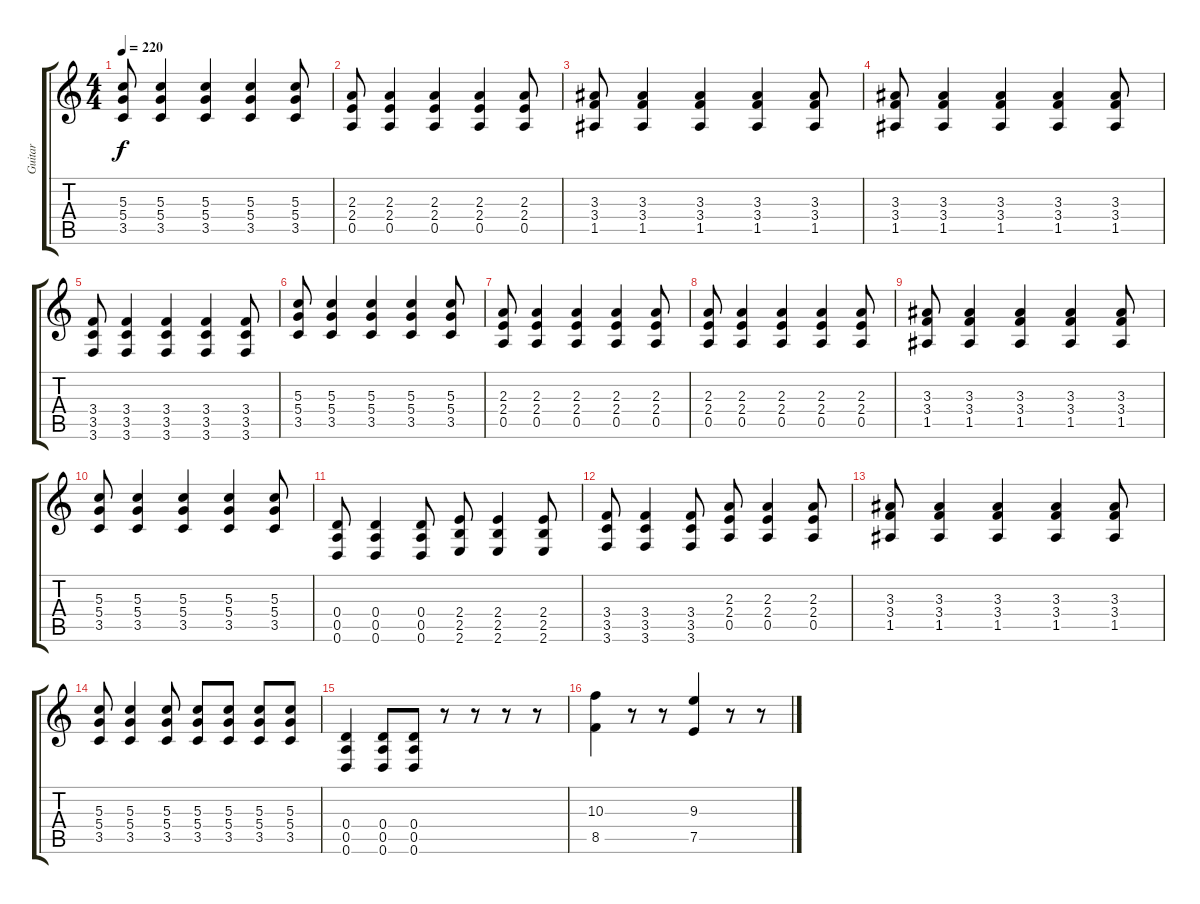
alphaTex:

\track ("Guitar" "Guitar") {instrument distortionguitar}
\staff {score tabs}
\tuning (E4 B3 G3 D3 A2 D2) {hide}
\ts (4 4)
\tempo 220
\clef g2
\ks c
(5.3 5.4 3.5).8{dy f} (5.3 5.4 3.5).4 (5.3 5.4 3.5).4 (5.3 5.4 3.5).4 (5.3 5.4 3.5).8 |
(2.3 2.4 0.5).8 (2.3 2.4 0.5).4 (2.3 2.4 0.5).4 (2.3 2.4 0.5).4 (2.3 2.4 0.5).8 |
(3.3 3.4 1.5).8 (3.3 3.4 1.5).4 (3.3 3.4 1.5).4 (3.3 3.4 1.5).4 (3.3 3.4 1.5).8 |
(3.3 3.4 1.5).8 (3.3 3.4 1.5).4 (3.3 3.4 1.5).4 (3.3 3.4 1.5).4 (3.3 3.4 1.5).8 |
(3.4 3.5 3.6).8 (3.4 3.5 3.6).4 (3.4 3.5 3.6).4 (3.4 3.5 3.6).4 (3.4 3.5 3.6).8 |
(5.3 5.4 3.5).8 (5.3 5.4 3.5).4 (5.3 5.4 3.5).4 (5.3 5.4 3.5).4 (5.3 5.4 3.5).8 |
(2.3 2.4 0.5).8 (2.3 2.4 0.5).4 (2.3 2.4 0.5).4 (2.3 2.4 0.5).4 (2.3 2.4 0.5).8 |
(2.3 2.4 0.5).8 (2.3 2.4 0.5).4 (2.3 2.4 0.5).4 (2.3 2.4 0.5).4 (2.3 2.4 0.5).8 |
(3.3 3.4 1.5).8 (3.3 3.4 1.5).4 (3.3 3.4 1.5).4 (3.3 3.4 1.5).4 (3.3 3.4 1.5).8 |
(5.3 5.4 3.5).8 (5.3 5.4 3.5).4 (5.3 5.4 3.5).4 (5.3 5.4 3.5).4 (5.3 5.4 3.5).8 |
(0.4 0.5 0.6).8 (0.4 0.5 0.6).4 (0.4 0.5 0.6).8 (2.4 2.5 2.6).8 (2.4 2.5 2.6).4 (2.4 2.5 2.6).8 |
(3.4 3.5 3.6).8 (3.4 3.5 3.6).4 (3.4 3.5 3.6).8 (2.3 2.4 0.5).8 (2.3 2.4 0.5).4 (2.3 2.4 0.5).8 |
(3.3 3.4 1.5).8 (3.3 3.4 1.5).4 (3.3 3.4 1.5).4 (3.3 3.4 1.5).4 (3.3 3.4 1.5).8 |
(5.3 5.4 3.5).8 (5.3 5.4 3.5).4 (5.3 5.4 3.5).8 (5.3 5.4 3.5).8 (5.3 5.4 3.5).8 (5.3 5.4 3.5).8 (5.3 5.4 3.5).8 |
(0.4 0.5 0.6).4 (0.4 0.5 0.6).8 (0.4 0.5 0.6).8 r.8 r.8 r.8 r.8 |
(10.3 8.5).4 r.8 r.8 (9.3 7.5).4 r.8 r.8
